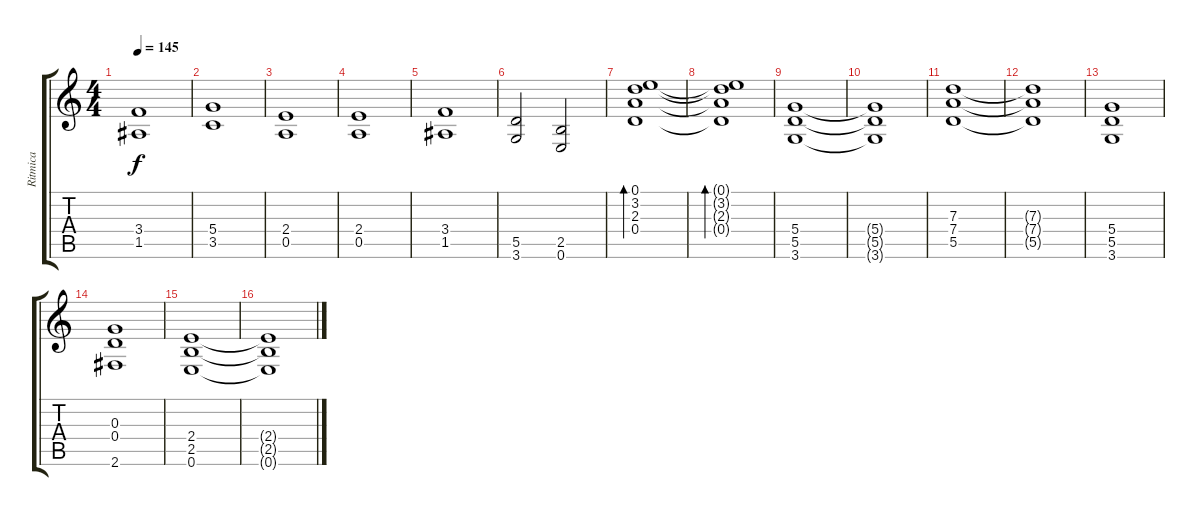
\track ("Ritmica" "Ritmica") {instrument overdrivenguitar}
\staff {score tabs}
\tuning (E4 B3 G3 D3 A2 E2) {hide}
\ts (4 4)
\tempo 145
\clef g2
\ks c
(3.4 1.5).1{dy f} |
(5.4 3.5).1 |
(2.4 0.5).1 |
(2.4 0.5).1 |
(3.4 1.5).1 |
(5.5 3.6).2 (2.5 0.6).2 |
(0.1 3.2 2.3 0.4).1{bd 480} |
(0.1{t} 3.2{t} 2.3{t} 0.4{t}).1{bd 480} |
(5.4 5.5 3.6).1 |
(5.4{t} 5.5{t} 3.6{t}).1 |
(7.3 7.4 5.5).1 |
(7.3{t} 7.4{t} 5.5{t}).1 |
(5.4 5.5 3.6).1 |
(0.3 0.4 2.6).1 |
(2.4 2.5 0.6).1 |
(2.4{t} 2.5{t} 0.6{t}).1
